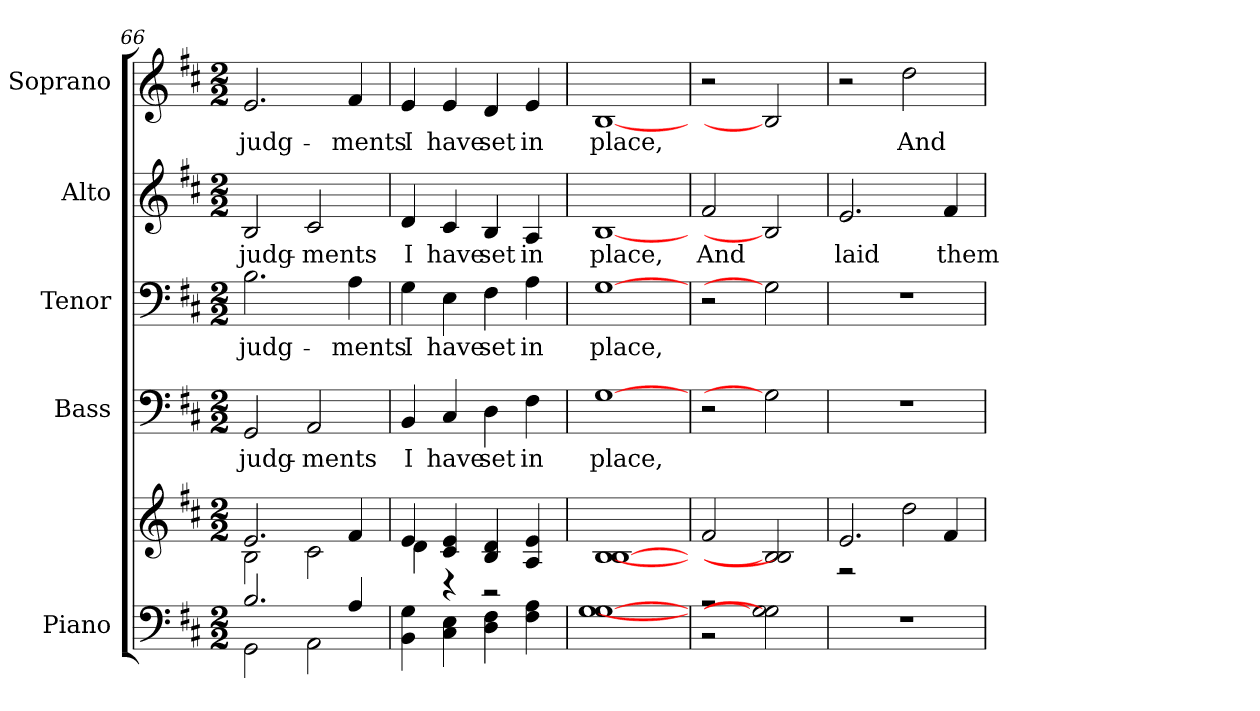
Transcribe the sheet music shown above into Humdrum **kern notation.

**kern	**kern	**kern	**text	**kern	**text	**kern	**text	**kern	**text
*part5	*part5	*part4	*part4	*part3	*part3	*part2	*part2	*part1	*part1
*staff6	*staff5	*staff4	*staff4	*staff3	*staff3	*staff2	*staff2	*staff1	*staff1
*I"Piano	*	*I"Bass	*	*I"Tenor	*	*I"Alto	*	*I"Soprano	*
*I'Pno.	*	*I'B.	*	*I'T.	*	*I'A.	*	*I'S.	*
*clefF4	*clefG2	*clefF4	*	*clefF4	*	*clefG2	*	*clefG2	*
*k[f#c#]	*k[f#c#]	*k[f#c#]	*	*k[f#c#]	*	*k[f#c#]	*	*k[f#c#]	*
*D:	*D:	*D:	*	*D:	*	*D:	*	*D:	*
*M2/2	*M2/2	*M2/2	*	*M2/2	*	*M2/2	*	*M2/2	*
=66	=66	=66	=66	=66	=66	=66	=66	=66	=66
*^	*^	*	*	*	*	*	*	*	*
!	!	!	!	!	!LO:LY:b:color=#000000	!	!	!	!	!	!
!	!	!	!	!	!	!	!LO:LY:b:color=#000000	!	!	!	!
!	!	!	!	!	!	!	!	!	!LO:LY:b:color=#000000	!	!
!	!	!	!	!	!	!	!	!	!	!	!LO:LY:b:color=#000000
2.Bi/	2GGi\	2.ei/	2Bi\	2GGi/	judg-	2.Bi\	judg-	2Bi/	judg-	2.ei/	judg-
!	!	!	!	!	!LO:LY:b:color=#000000	!	!	!	!	!	!
!	!	!	!	!	!	!	!	!	!LO:LY:b:color=#000000	!	!
.	2AAi\	.	2c#i\	2AAi/	-ments	.	.	2c#i/	-ments	.	.
!	!	!	!	!	!	!	!LO:LY:b:color=#000000	!	!	!	!
!	!	!	!	!	!	!	!	!	!	!	!LO:LY:b:color=#000000
4Ai/	.	4f#i/	.	.	.	4Ai\	-ments	.	.	4f#i/	-ments
*v	*v	*	*	*	*	*	*	*	*	*	*
=67	=67	=67	=67	=67	=67	=67	=67	=67	=67	=67
!	!	!	!	!LO:LY:b:color=#000000	!	!	!	!	!	!
!	!	!	!	!	!	!LO:LY:b:color=#000000	!	!	!	!
!	!	!	!	!	!	!	!	!LO:LY:b:color=#000000	!	!
!	!	!	!	!	!	!	!	!	!	!LO:LY:b:color=#000000
4BBi\ 4Gi	4ei/	4di\	4BBi/	I	4Gi\	I	4di/	I	4ei/	I
!	!	!	!	!LO:LY:b:color=#000000	!	!	!	!	!	!
!	!	!	!	!	!	!LO:LY:b:color=#000000	!	!	!	!
!	!	!	!	!	!	!	!	!LO:LY:b:color=#000000	!	!
!	!	!	!	!	!	!	!	!	!	!LO:LY:b:color=#000000
4C#i\ 4Ei	4c#i/ 4ei	4r	4C#i/	have	4Ei\	have	4c#i/	have	4ei/	have
!	!	!	!	!LO:LY:b:color=#000000	!	!	!	!	!	!
!	!	!	!	!	!	!LO:LY:b:color=#000000	!	!	!	!
!	!	!	!	!	!	!	!	!LO:LY:b:color=#000000	!	!
!	!	!	!	!	!	!	!	!	!	!LO:LY:b:color=#000000
4Di\ 4F#i	4Bi/ 4di	2r	4Di\	set	4F#i\	set	4Bi/	set	4di/	set
!	!	!	!	!LO:LY:b:color=#000000	!	!	!	!	!	!
!	!	!	!	!	!	!LO:LY:b:color=#000000	!	!	!	!
!	!	!	!	!	!	!	!	!LO:LY:b:color=#000000	!	!
!	!	!	!	!	!	!	!	!	!	!LO:LY:b:color=#000000
4F#i\ 4Ai	4Ai/ 4ei	.	4F#i\	in	4Ai\	in	4Ai/	in	4ei/	in
*	*v	*v	*	*	*	*	*	*	*	*
=68	=68	=68	=68	=68	=68	=68	=68	=68	=68
!	!	!	!LO:LY:b:color=#000000	!	!	!	!	!	!
!	!	!	!	!	!LO:LY:b:color=#000000	!	!	!	!
!	!	!	!	!	!	!	!LO:LY:b:color=#000000	!	!
!	!	!	!	!	!	!	!	!	!LO:LY:b:color=#000000
[1Gi [1Gi	[1Bi [1Bi	[1Gi	place,	[1Gi	place,	[1Bi	place,	[1Bi	place,
=69	=69	=69	=69	=69	=69	=69	=69	=69	=69
*^	*	*	*	*	*	*	*	*	*
!	!	!	!	!	!	!	!	!LO:LY:b:color=#000000	!	!
2r	2r	2f#i/	2r	.	2r	.	2f#i/	And	2r	.
2Gi] 2Gi]	2ryy	2Bi] 2Bi]	2Gi]	.	2Gi]	.	2Bi]	.	2Bi]	.
*v	*v	*	*	*	*	*	*	*	*	*
=70	=70	=70	=70	=70	=70	=70	=70	=70	=70
*	*^	*	*	*	*	*	*	*	*
*^	*	*	*	*	*	*	*	*	*	*
!	!	!	!	!	!	!	!	!	!LO:LY:b:color=#000000	!	!
*v	*v	*	*	*	*	*	*	*	*	*	*
1r	2.ei/	2r	1r	.	1r	.	2.ei/	laid	2r	.
!	!	!	!	!	!	!	!	!	!	!LO:LY:b:color=#000000
.	.	2ddi\	.	.	.	.	.	.	2ddi\	And
!	!	!	!	!	!	!	!	!LO:LY:b:color=#000000	!	!
.	4f#i/	.	.	.	.	.	4f#i/	them	.	.
*	*v	*v	*	*	*	*	*	*	*	*
=	=	=	=	=	=	=	=	=	=
*-	*-	*-	*-	*-	*-	*-	*-	*-	*-
